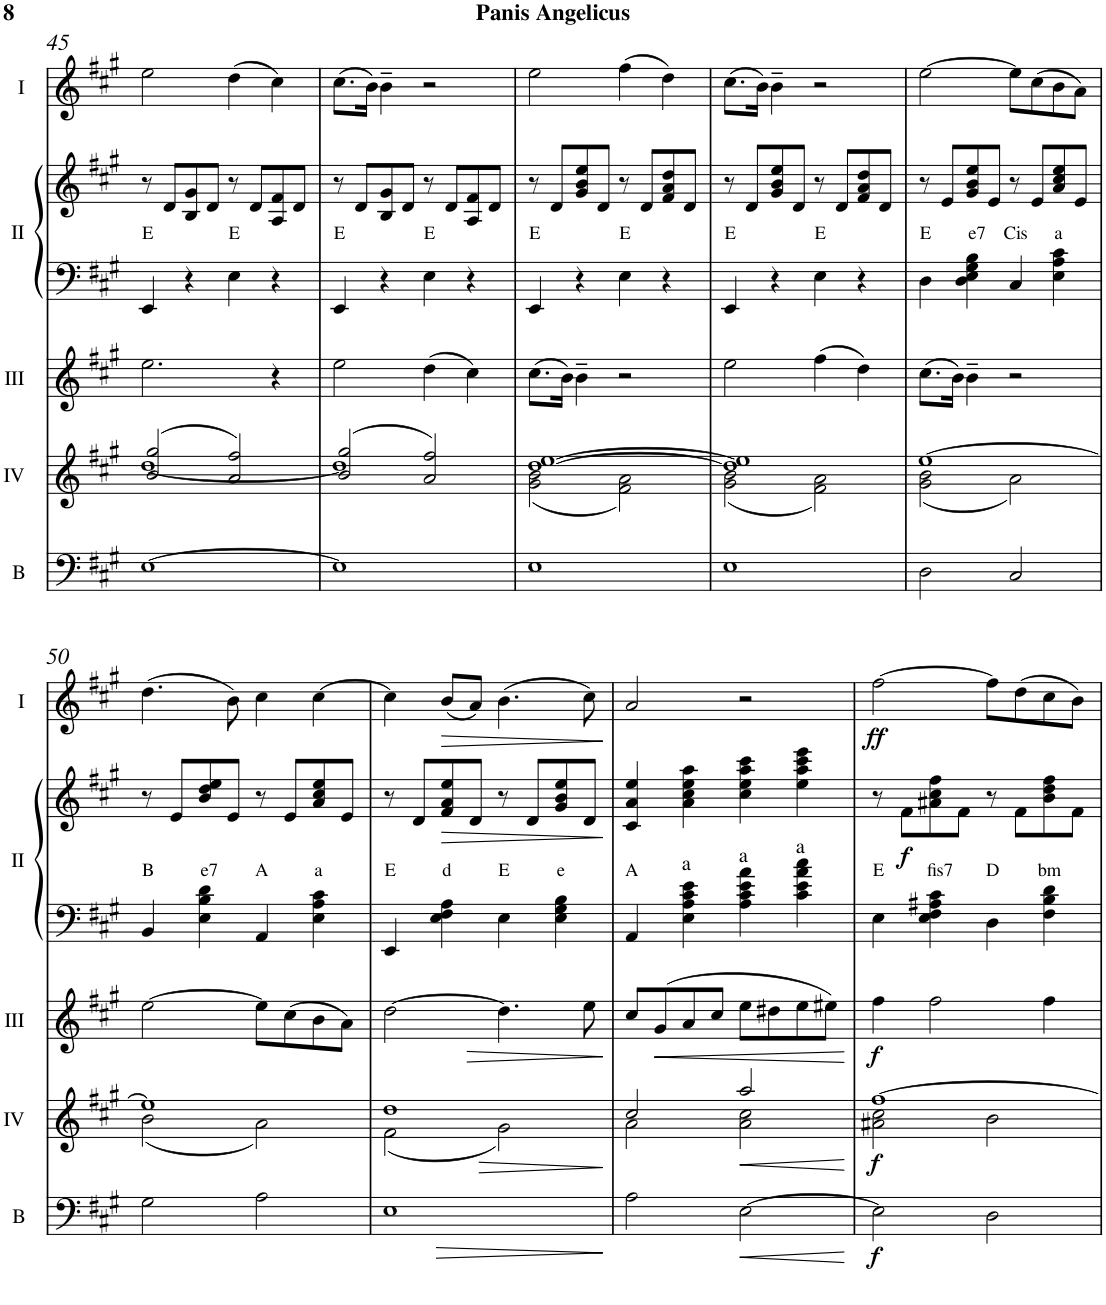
**kern	**dynam	**kern	**dynam	**kern	**dynam	**kern	**text	**kern	**dynam	**kern	**dynam
*part5	*part5	*part4	*part4	*part3	*part3	*part2	*part2	*part2	*part2	*part1	*part1
*staff6	*staff6	*staff5	*staff5	*staff4	*staff4	*staff3	*staff3	*staff2	*staff2/3	*staff1	*staff1
*I"Bass	*	*I"Acc. 4	*	*I"Acc. 3	*	*I"Acc. 2	*	*	*	*I"Acc. 1	*
*I'B	*	*	*	*	*	*	*	*	*	*	*
!!LO:PB:g=z
*clefF4	*	*clefG2	*	*clefG2	*	*clefF4	*	*clefG2	*	*clefG2	*
*Trd7c12	*	*Trd7c12	*	*Trd7c12	*	*	*	*	*	*	*
*k[f#c#g#]	*	*k[f#c#g#]	*	*k[f#c#g#]	*	*k[f#c#g#]	*	*k[f#c#g#]	*	*k[f#c#g#]	*
*M4/4	*	*M4/4	*	*M4/4	*	*M4/4	*	*M4/4	*	*M4/4	*
*met(c)	*	*met(c)	*	*met(c)	*	*met(c)	*	*met(c)	*	*met(c)	*
=45	=45	=45	=45	=45	=45	=45	=45	=45	=45	=45	=45
*	*	*^	*	*	*	*	*	*	*	*	*
!	!	!	!	!	!	!	!	!LO:LY:a	!	!	!	!
[1E	.	(>2b/ 2gg#/	[1dd	.	2.ee\	.	4EE/	E	8r	.	2ee\	.
.	.	.	.	.	.	.	.	.	8d/L	.	.	.
.	.	.	.	.	.	.	4r	.	8B/ 8g#/	.	.	.
.	.	.	.	.	.	.	.	.	8d/J	.	.	.
!	!	!	!	!	!	!	!	!LO:LY:a	!	!	!	!
.	.	2a/ 2ff#/)	.	.	.	.	4E\	E	8r	.	(>4dd\	.
.	.	.	.	.	.	.	.	.	8d/L	.	.	.
.	.	.	.	.	4r	.	4r	.	8A/ 8f#/	.	4cc#\)	.
.	.	.	.	.	.	.	.	.	8d/J	.	.	.
=46	=46	=46	=46	=46	=46	=46	=46	=46	=46	=46	=46	=46
!	!	!	!	!	!	!	!	!LO:LY:a	!	!	!	!
1E]	.	(>2b/ 2gg#/	1dd]	.	2ee\	.	4EE/	E	8r	.	(>8.cc#\L	.
.	.	.	.	.	.	.	.	.	8d/L	.	.	.
.	.	.	.	.	.	.	.	.	.	.	16b\Jk)	.
.	.	.	.	.	.	.	4r	.	8B/ 8g#/	.	4b~\	.
.	.	.	.	.	.	.	.	.	8d/J	.	.	.
!	!	!	!	!	!	!	!	!LO:LY:a	!	!	!	!
.	.	2a/ 2ff#/)	.	.	(>4dd\	.	4E\	E	8r	.	2r	.
.	.	.	.	.	.	.	.	.	8d/L	.	.	.
.	.	.	.	.	4cc#\)	.	4r	.	8A/ 8f#/	.	.	.
.	.	.	.	.	.	.	.	.	8d/J	.	.	.
=47	=47	=47	=47	=47	=47	=47	=47	=47	=47	=47	=47	=47
!	!	!	!	!	!	!	!	!LO:LY:a	!	!	!	!
1E	.	[1dd [1ee	(<2g#\ 2b\	.	(>8.cc#\L	.	4EE/	E	8r	.	2ee\	.
.	.	.	.	.	.	.	.	.	8d/L	.	.	.
.	.	.	.	.	16b\Jk)	.	.	.	.	.	.	.
.	.	.	.	.	4b~\	.	4r	.	8g#/ 8b/ 8ee/	.	.	.
.	.	.	.	.	.	.	.	.	8d/J	.	.	.
!	!	!	!	!	!	!	!	!LO:LY:a	!	!	!	!
.	.	.	2f#\ 2a\)	.	2r	.	4E\	E	8r	.	(>4ff#\	.
.	.	.	.	.	.	.	.	.	8d/L	.	.	.
.	.	.	.	.	.	.	4r	.	8f#/ 8a/ 8dd/	.	4dd\)	.
.	.	.	.	.	.	.	.	.	8d/J	.	.	.
=48	=48	=48	=48	=48	=48	=48	=48	=48	=48	=48	=48	=48
!	!	!	!	!	!	!	!	!LO:LY:a	!	!	!	!
1E	.	1dd] 1ee]	(<2g#\ 2b\	.	2ee\	.	4EE/	E	8r	.	(>8.cc#\L	.
.	.	.	.	.	.	.	.	.	8d/L	.	.	.
.	.	.	.	.	.	.	.	.	.	.	16b\Jk)	.
.	.	.	.	.	.	.	4r	.	8g#/ 8b/ 8ee/	.	4b~\	.
.	.	.	.	.	.	.	.	.	8d/J	.	.	.
!	!	!	!	!	!	!	!	!LO:LY:a	!	!	!	!
.	.	.	2f#\ 2a\)	.	(>4ff#\	.	4E\	E	8r	.	2r	.
.	.	.	.	.	.	.	.	.	8d/L	.	.	.
.	.	.	.	.	4dd\)	.	4r	.	8f#/ 8a/ 8dd/	.	.	.
.	.	.	.	.	.	.	.	.	8d/J	.	.	.
=49	=49	=49	=49	=49	=49	=49	=49	=49	=49	=49	=49	=49
!	!	!	!	!	!	!	!	!LO:LY:a	!	!	!	!
2D\	.	[1ee	(<2g#\ 2b\	.	(>8.cc#\L	.	4D\	E	8r	.	[2ee\	.
.	.	.	.	.	.	.	.	.	8e/L	.	.	.
.	.	.	.	.	16b\Jk)	.	.	.	.	.	.	.
!	!	!	!	!	!	!	!	!LO:LY:a	!	!	!	!
.	.	.	.	.	4b~\	.	4D\ 4E\ 4G#\ 4B\	e7	8g#/ 8b/ 8ee/	.	.	.
.	.	.	.	.	.	.	.	.	8e/J	.	.	.
!	!	!	!	!	!	!	!	!LO:LY:a	!	!	!	!
2C#/	.	.	2a\)	.	2r	.	4C#/	Cis	8r	.	8ee\L]	.
.	.	.	.	.	.	.	.	.	8e/L	.	(>8cc#\	.
!	!	!	!	!	!	!	!	!LO:LY:a	!	!	!	!
.	.	.	.	.	.	.	4E\ 4A\ 4c#\	a	8a/ 8cc#/ 8ee/	.	8b\	.
.	.	.	.	.	.	.	.	.	8e/J	.	8a\J)	.
!!LO:LB:g=z
=50	=50	=50	=50	=50	=50	=50	=50	=50	=50	=50	=50	=50
!	!	!	!	!	!	!	!	!LO:LY:a	!	!	!	!
2G#\	.	1ee]	(<2b\	.	[2ee\	.	4BB/	B	8r	.	(>4.dd\	.
.	.	.	.	.	.	.	.	.	8e/L	.	.	.
!	!	!	!	!	!	!	!	!LO:LY:a	!	!	!	!
.	.	.	.	.	.	.	4E\ 4B\ 4d\	e7	8b/ 8dd/ 8ee/	.	.	.
.	.	.	.	.	.	.	.	.	8e/J	.	8b\)	.
!	!	!	!	!	!	!	!	!LO:LY:a	!	!	!	!
2A\	.	.	2a\)	.	8ee\L]	.	4AA/	A	8r	.	4cc#\	.
.	.	.	.	.	(8cc#\	.	.	.	8e/L	.	.	.
!	!	!	!	!	!	!	!	!LO:LY:a	!	!	!	!
.	.	.	.	.	8b\	.	4E\ 4A\ 4c#\	a	8a/ 8cc#/ 8ee/	.	[4cc#\	.
.	.	.	.	.	8a\J)	.	.	.	8e/J	.	.	.
=51	=51	=51	=51	=51	=51	=51	=51	=51	=51	=51	=51	=51
!	!LO:HP:b	!	!	!	!	!	!	!LO:LY:a	!	!	!	!
1E	>	1dd	(<2f#\	.	[2dd\	.	4EE/	E	8r	.	4cc#\]	.
.	.	.	.	.	.	.	.	.	8d/L	.	.	.
!	!	!	!	!	!	!	!	!LO:LY:a	!	!LO:HP:b	!	!LO:HP:b
.	.	.	.	.	.	.	4E\ 4F#\ 4A\	d	8f#/ 8a/ 8ee/	>	(<8b/L	>
.	.	.	.	.	.	.	.	.	8d/J	.	8a/J)	.
!	!	!	!	!LO:HP:b	!	!LO:HP:b	!	!LO:LY:a	!	!	!	!
.	.	.	2g#\)	>	4.dd\]	>	4E\	E	8r	.	(>4.b\	.
.	.	.	.	.	.	.	.	.	8d/L	.	.	.
!	!	!	!	!	!	!	!	!LO:LY:a	!	!	!	!
.	.	.	.	.	.	.	4E\ 4G#\ 4B\	e	8g#/ 8b/ 8ee/	.	.	.
.	.	.	.	.	8ee\	.	.	.	8d/J	.	8cc#\)	.
*	*	*v	*v	*	*	*	*	*	*	*	*	*
.	.	.	.	.	]	.	.	.	]	.	]
=52	=52	=52	=52	=52	=52	=52	=52	=52	=52	=52	=52
*	*	*^	*	*	*	*	*	*	*	*	*
!	!	!	!	!	!	!	!	!LO:LY:a	!	!	!	!
2A\	.	2cc#/	2a\	.	8cc#/L	.	4AA/	A	4c#/ 4a/ 4ee/	.	2a/	.
!	!	!	!	!	!	!LO:HP:b	!	!	!	!	!	!
.	.	.	.	.	(>8g#/	<	.	.	.	.	.	.
!	!	!	!	!	!	!	!LO:TX:a:t=a	!	!	!	!	!
.	.	.	.	.	8a/	.	4E\ 4A\ 4c#\ 4e\	.	4a\ 4cc#\ 4ee\ 4aa\	.	.	.
.	.	.	.	.	8cc#/J	.	.	.	.	.	.	.
!	!	!	!	!	!	!	!LO:TX:a:t=a	!	!	!	!	!
[2E\	.	2aa/	2a\ 2cc#\	.	8ee\L	.	4A\ 4c#\ 4e\ 4a\	.	4cc#\ 4ee\ 4aa\ 4ccc#\	.	2r	.
.	.	.	.	.	8dd#X\	.	.	.	.	.	.	.
!	!	!	!	!	!	!	!LO:TX:a:t=a	!	!	!	!	!
.	.	.	.	.	8ee\	.	4c#\ 4e\ 4a\ 4cc#\	.	4ee\ 4aa\ 4ccc#\ 4eee\	.	.	.
.	.	.	.	.	8ee#X\J)	.	.	.	.	.	.	.
*	*	*v	*v	*	*	*	*	*	*	*	*	*
.	]	.	]	.	[	.	.	.	.	.	.
=53	=53	=53	=53	=53	=53	=53	=53	=53	=53	=53	=53
*	*	*^	*	*	*	*	*	*	*	*	*
!	!LO:DY:b	!	!	!LO:DY:b	!	!LO:DY:b	!	!LO:LY:a	!	!	!	!LO:DY:b
2E\]	f	[1ff#	2a#X\ 2cc#\	f	4ff#\	f	4E\	E	8r	.	[2ff#\	ff
!	!	!	!	!	!	!	!	!	!	!LO:DY:b	!	!
.	.	.	.	.	.	.	.	.	8f#\L	f	.	.
!	!	!	!	!	!	!	!	!LO:LY:a	!	!	!	!
.	.	.	.	.	2ff#\	.	4E\ 4F#\ 4A#X\ 4c#\	fis7	8a#X\ 8cc#\ 8ff#\	.	.	.
.	.	.	.	.	.	.	.	.	8f#\J	.	.	.
!	!	!	!	!	!	!	!	!LO:LY:a	!	!	!	!
2D\	.	.	2b\	.	.	.	4D\	D	8r	.	8ff#\L]	.
.	.	.	.	.	.	.	.	.	8f#\L	.	(>8dd\	.
!	!	!	!	!	!	!	!	!LO:LY:a	!	!	!	!
.	.	.	.	.	4ff#\	.	4F#\ 4B\ 4d\	bm	8b\ 8dd\ 8ff#\	.	8cc#\	.
.	.	.	.	.	.	.	.	.	8f#\J	.	8b\J)	.
*	*	*v	*v	*	*	*	*	*	*	*	*	*
=	=	=	=	=	=	=	=	=	=	=	=
*-	*-	*-	*-	*-	*-	*-	*-	*-	*-	*-	*-
